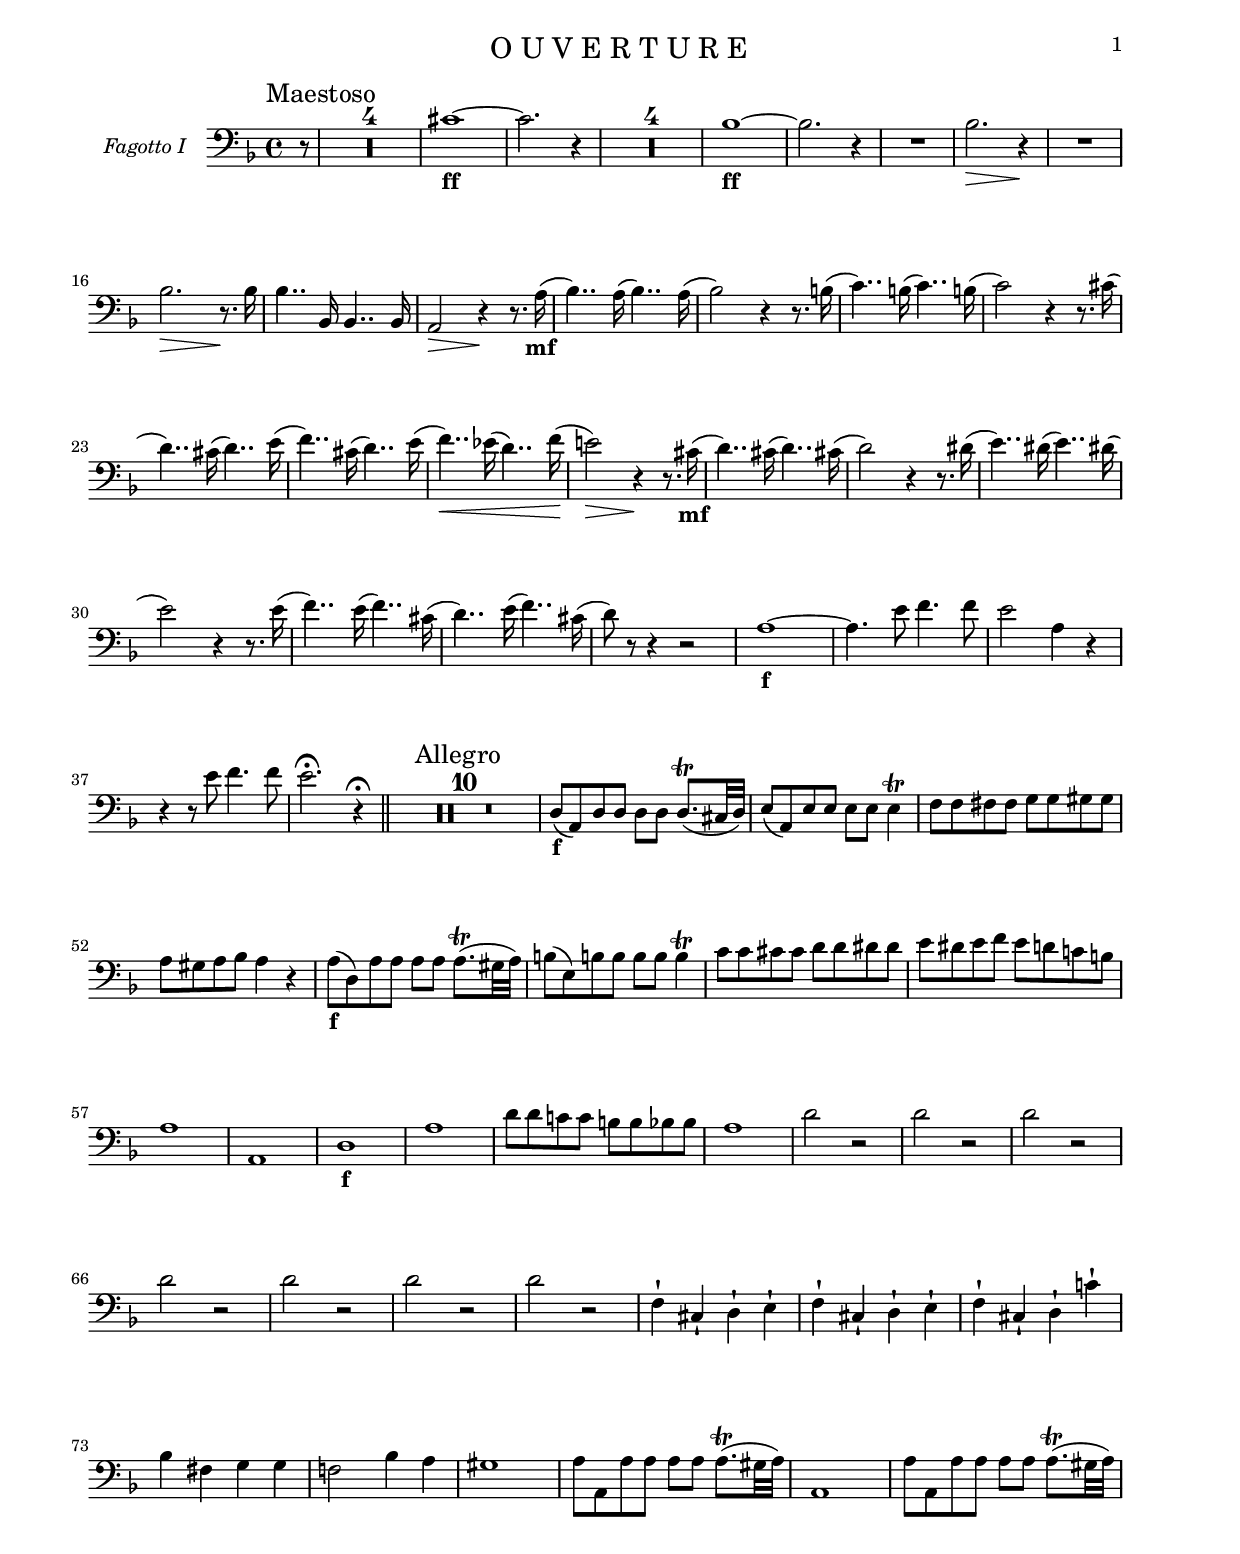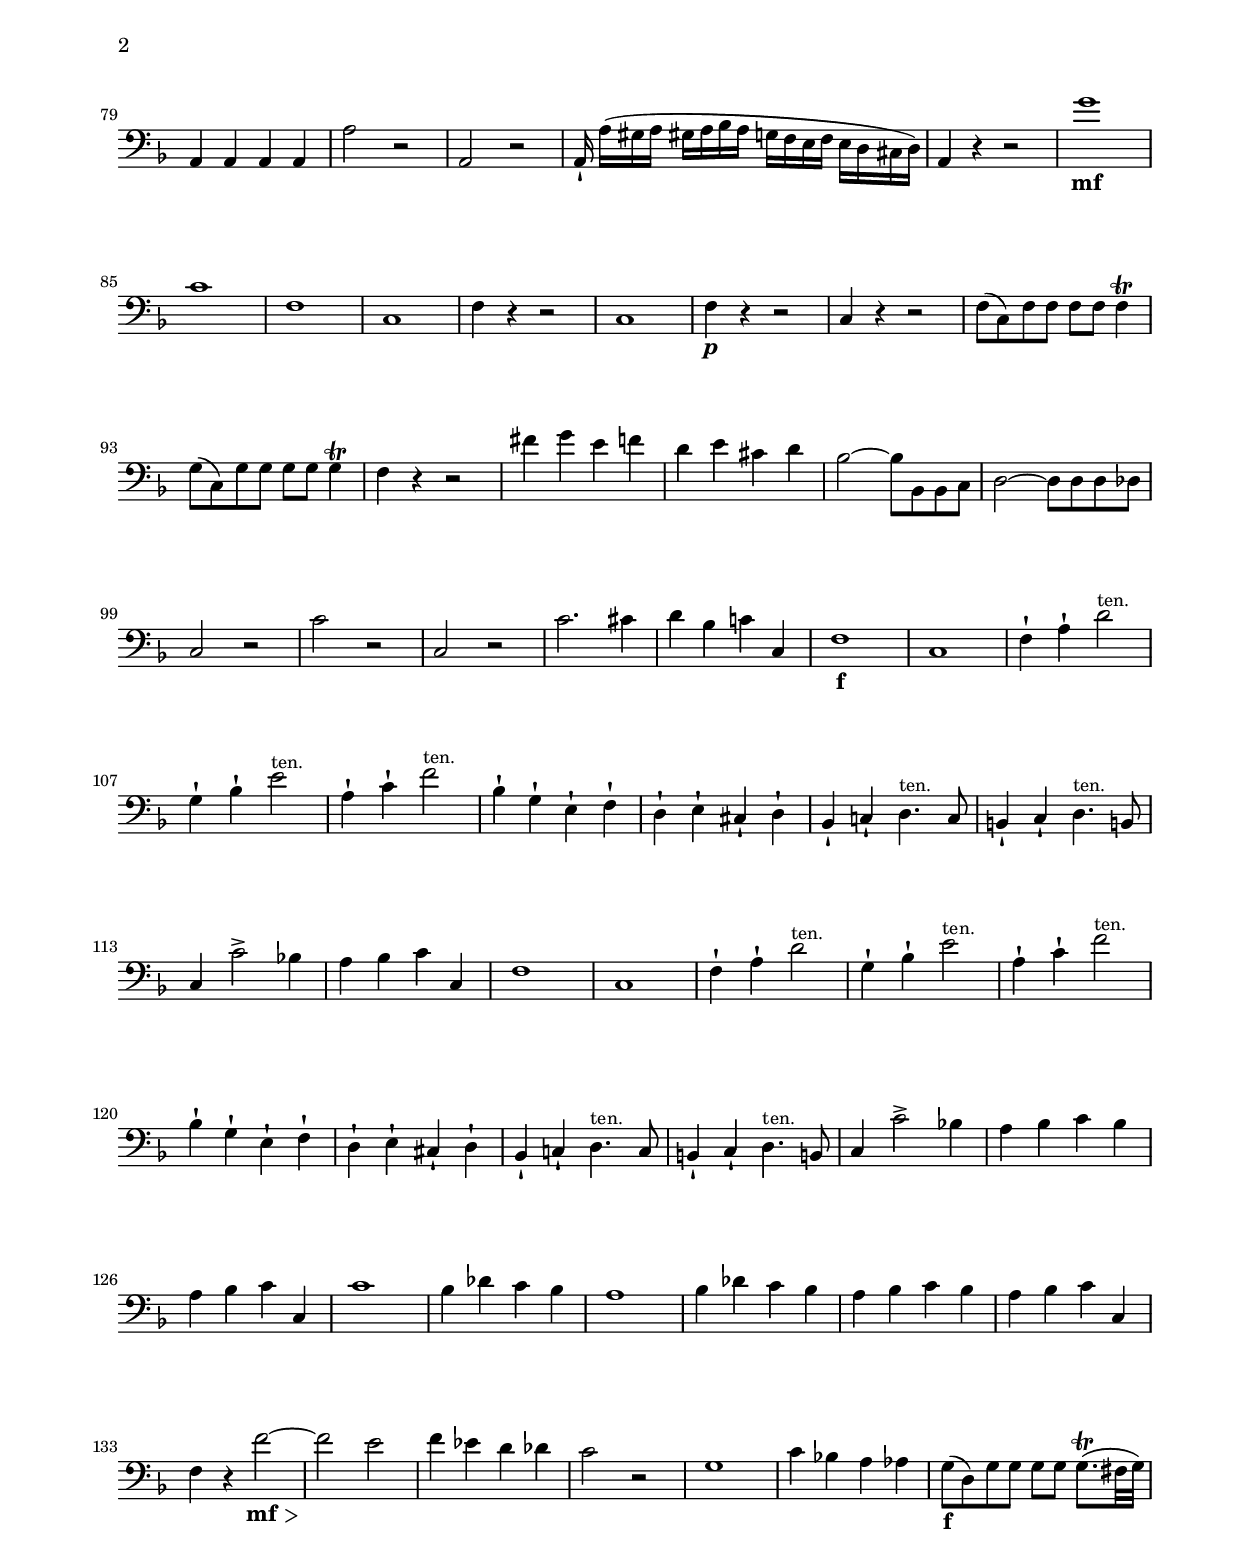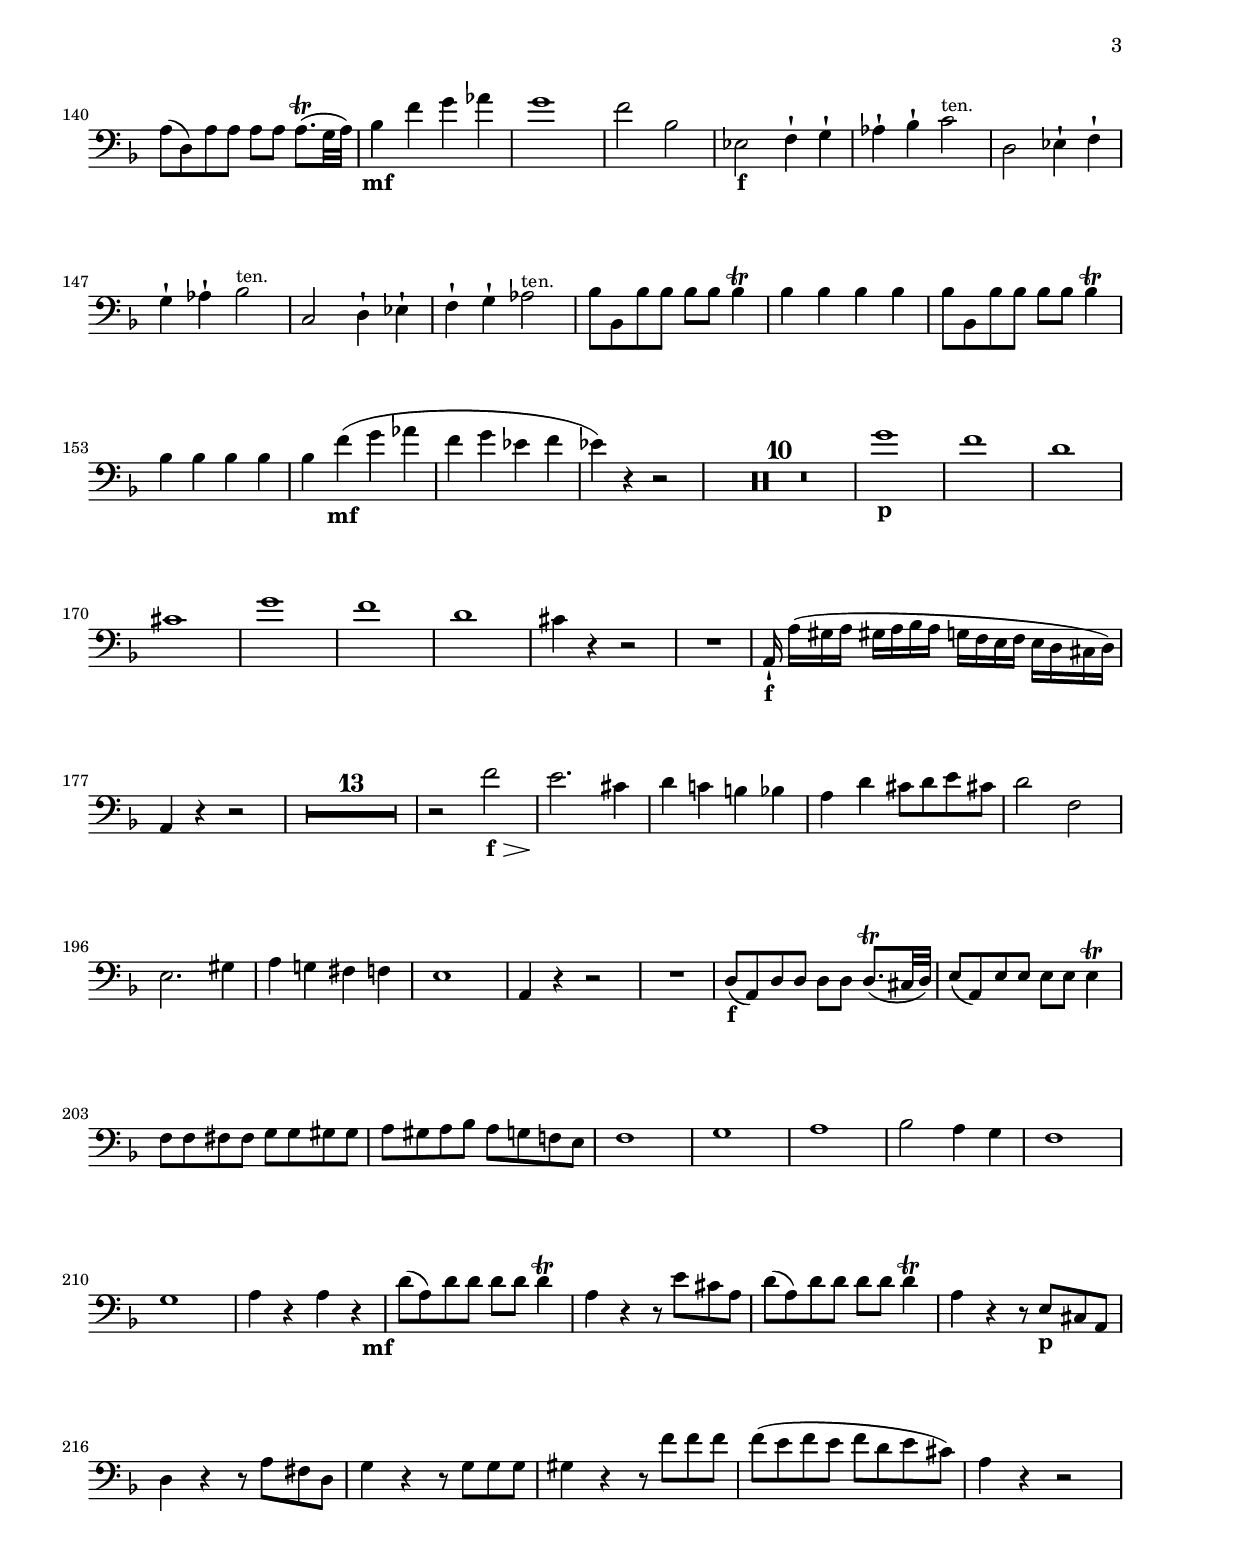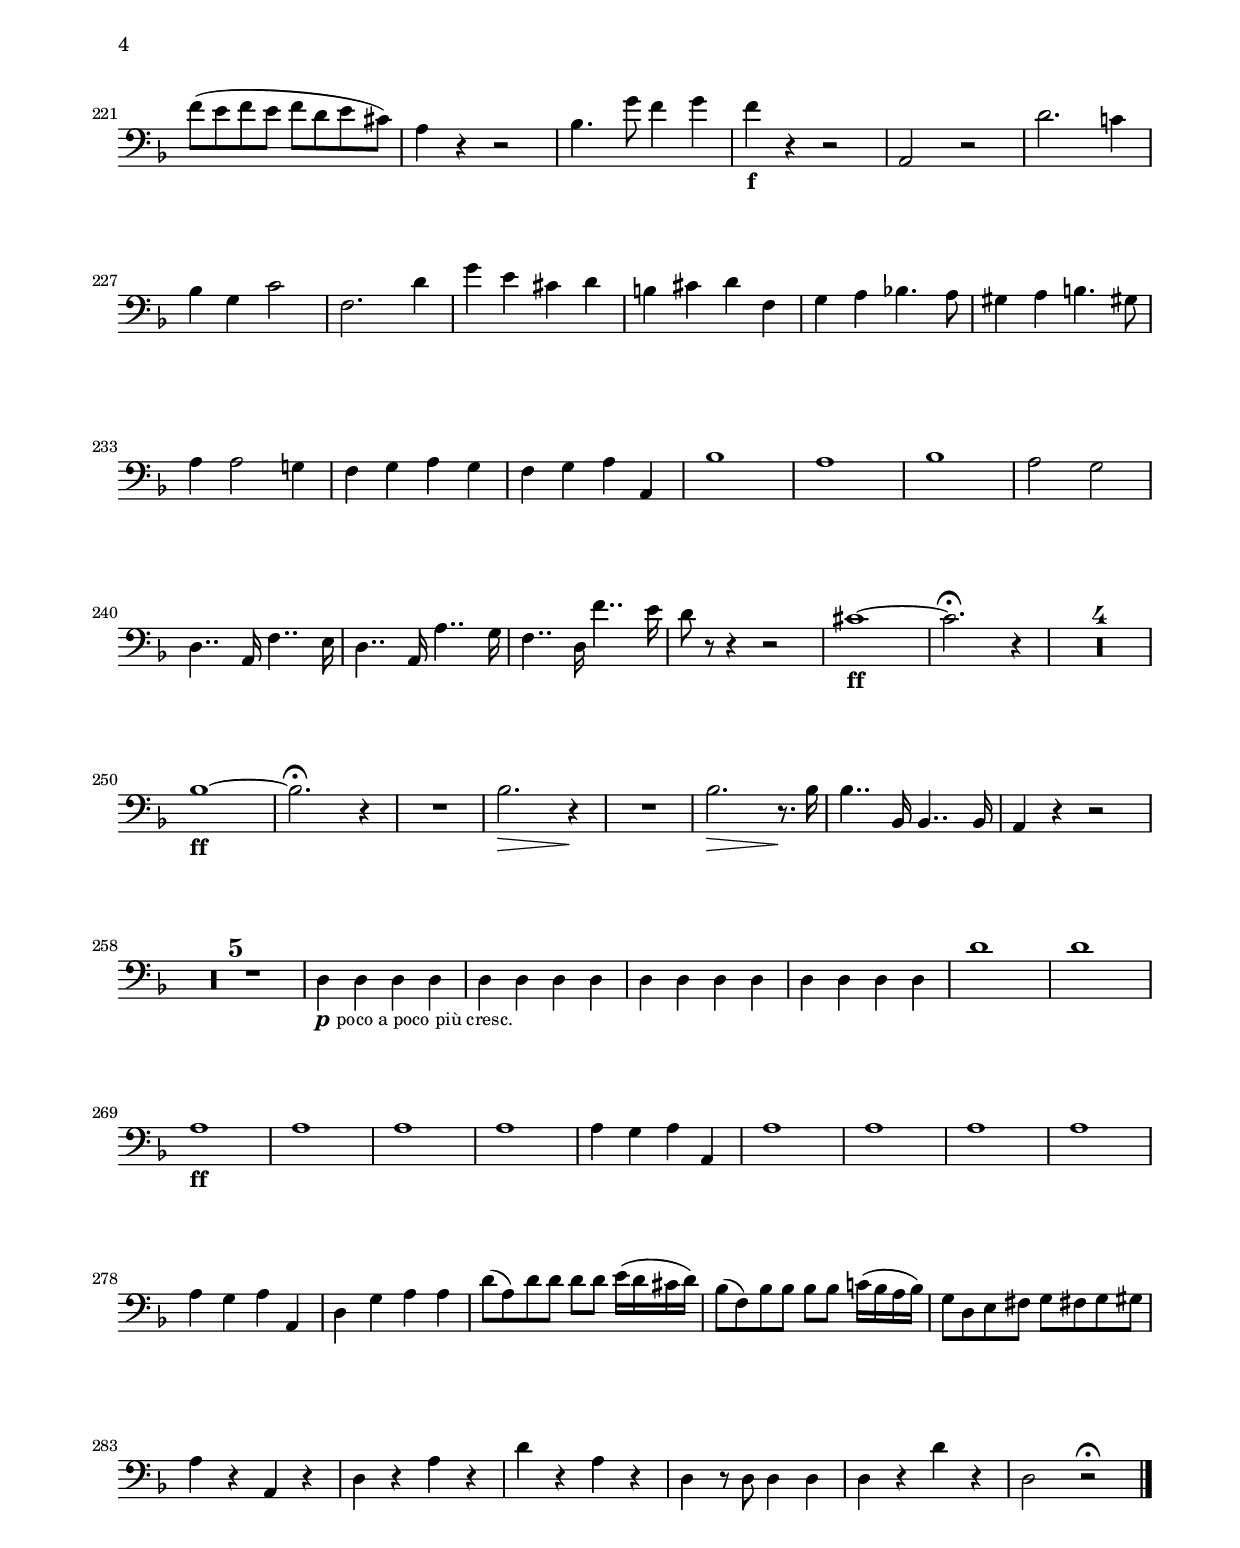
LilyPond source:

% (c) 2020 by Wolfgang Esser-Skala.
% This file is licensed under the Creative Commons Attribution-NonCommercial-ShareAlike 4.0 International License.
% To view a copy of this license, visit http://creativecommons.org/licenses/by-nc-sa/4.0/.

\version "2.18.0"

\include "../definitions.ly"

\paper {
	indent = 2\cm
	top-margin = 1.5\cm
	system-separator-markup = ##f
	system-system-spacing =
    #'((basic-distance . 18)
       (minimum-distance . 18)
       (padding . -100)
       (stretchability . 0))

	top-system-spacing =
    #'((basic-distance . 12)
       (minimum-distance . 12)
       (padding . -100)
       (stretchability . 0))

	top-markup-spacing =
    #'((basic-distance . 0)
       (minimum-distance . 0)
       (padding . -100)
       (stretchability . 0))

	markup-system-spacing =
    #'((basic-distance . 12)
       (minimum-distance . 12)
       (padding . -100)
       (stretchability . 0))

	systems-per-page = #9
}

#(set-global-staff-size 17.82)

\layout {
	\context {
		\Staff
		instrumentName = "Fagotto I"
	}
}

\book {
	\bookpart {
		\header {
			title = "O U V E R T U R E"
		}
		\score {
			<<
				\new Staff { \FagottoI }
			>>
		}
	}
}
